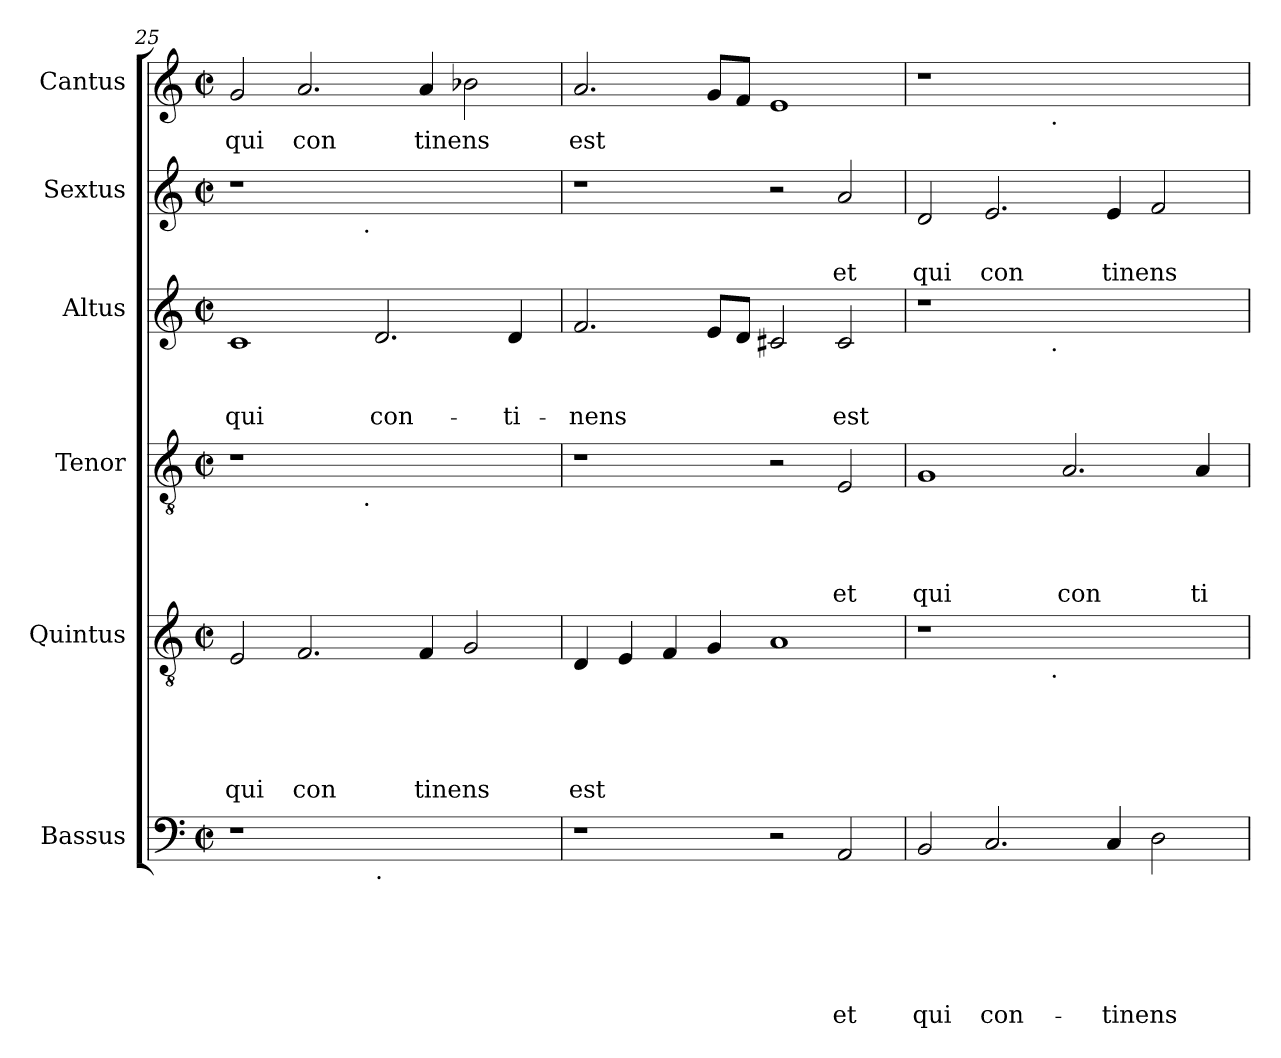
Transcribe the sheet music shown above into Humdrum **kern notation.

**kern	**text	**text	**text	**text	**text	**text	**kern	**text	**text	**text	**text	**text	**kern	**text	**text	**text	**text	**kern	**text	**text	**text	**kern	**text	**text	**kern	**text
*part6	*part6	*part6	*part6	*part6	*part6	*part6	*part5	*part5	*part5	*part5	*part5	*part5	*part4	*part4	*part4	*part4	*part4	*part3	*part3	*part3	*part3	*part2	*part2	*part2	*part1	*part1
*staff6	*staff6	*staff6	*staff6	*staff6	*staff6	*staff6	*staff5	*staff5	*staff5	*staff5	*staff5	*staff5	*staff4	*staff4	*staff4	*staff4	*staff4	*staff3	*staff3	*staff3	*staff3	*staff2	*staff2	*staff2	*staff1	*staff1
*I"Bassus	*	*	*	*	*	*	*I"Quintus	*	*	*	*	*	*I"Tenor	*	*	*	*	*I"Altus	*	*	*	*I"Sextus	*	*	*I"Cantus	*
*clefF4	*	*	*	*	*	*	*clefGv2	*	*	*	*	*	*clefGv2	*	*	*	*	*clefG2	*	*	*	*clefG2	*	*	*clefG2	*
*k[]	*	*	*	*	*	*	*k[]	*	*	*	*	*	*k[]	*	*	*	*	*k[]	*	*	*	*k[]	*	*	*k[]	*
*C:	*	*	*	*	*	*	*C:	*	*	*	*	*	*C:	*	*	*	*	*C:	*	*	*	*C:	*	*	*C:	*
*M2/2	*	*	*	*	*	*	*M2/2	*	*	*	*	*	*M2/2	*	*	*	*	*M2/2	*	*	*	*M2/2	*	*	*M2/2	*
*met(c|)	*	*	*	*	*	*	*met(c|)	*	*	*	*	*	*met(c|)	*	*	*	*	*met(c|)	*	*	*	*met(c|)	*	*	*met(c|)	*
=25	=25	=25	=25	=25	=25	=25	=25	=25	=25	=25	=25	=25	=25	=25	=25	=25	=25	=25	=25	=25	=25	=25	=25	=25	=25	=25
!	!	!	!	!	!	!	!	!	!	!	!	!LO:LY:b	!	!	!	!	!	!	!	!	!LO:LY:b	!	!	!	!	!LO:LY:b
*	*	*	*	*	*	*	*	*	*	*	*	*	*^	*	*	*	*	*	*	*	*	*^	*	*	*	*
1r	.	.	.	.	.	.	2E/	.	.	.	.	qui	1r	2ryy	.	.	.	.	1c	.	.	qui	1r	2ryy	.	.	2g/	qui
!	!	!	!	!	!	!	!	!	!	!	!	!LO:LY:b	!	!	!	!	!	!	!	!	!	!	!	!	!	!	!	!LO:LY:b
.	.	.	.	.	.	.	2.F/	.	.	.	.	con	.	4...ryy	.	.	.	.	.	.	.	.	.	4...ryy	.	.	2.a/	con
!	!	!	!	!	!	!	!	!	!	!	!	!	!	!	!	!	!	!	!	!	!	!	!	!LO:TX:b:t=.	!	!	!	!
!	!	!	!	!	!	!	!	!	!	!	!	!	!	!LO:TX:b:t=.	!	!	!	!	!	!	!	!	!	!	!	!	!	!
.	.	.	.	.	.	.	.	.	.	.	.	.	.	1ryy	.	.	.	.	.	.	.	.	.	1ryy	.	.	.	.
!LO:TX:b:t=.	!	!	!	!	!	!	!	!	!	!	!	!	!	!	!	!	!	!	!	!	!	!	!	!	!	!	!	!
!	!	!	!	!	!	!	!	!	!	!	!	!	!	!	!	!	!	!	!	!	!	!LO:LY:b	!	!	!	!	!	!
1ryy	.	.	.	.	.	.	.	.	.	.	.	.	1ryy	.	.	.	.	.	2.d/	.	.	con-	1ryy	.	.	.	.	.
!	!	!	!	!	!	!	!	!	!	!	!	!LO:LY:b	!	!	!	!	!	!	!	!	!	!	!	!	!	!	!	!LO:LY:b
.	.	.	.	.	.	.	4F/	.	.	.	.	tinens	.	.	.	.	.	.	.	.	.	.	.	.	.	.	4a/	tinens
.	.	.	.	.	.	.	2G/	.	.	.	.	.	.	.	.	.	.	.	.	.	.	.	.	.	.	.	2b-X\	.
!	!	!	!	!	!	!	!	!	!	!	!	!	!	!	!	!	!	!	!	!	!	!LO:LY:b	!	!	!	!	!	!
.	.	.	.	.	.	.	.	.	.	.	.	.	.	.	.	.	.	.	4d/	.	.	-ti-	.	.	.	.	.	.
.	.	.	.	.	.	.	.	.	.	.	.	.	.	32ryy	.	.	.	.	.	.	.	.	.	32ryy	.	.	.	.
=26	=26	=26	=26	=26	=26	=26	=26	=26	=26	=26	=26	=26	=26	=26	=26	=26	=26	=26	=26	=26	=26	=26	=26	=26	=26	=26	=26	=26
!	!	!	!	!	!	!	!	!	!	!	!	!LO:LY:b	!	!	!	!	!	!	!	!	!	!LO:LY:b	!	!	!	!	!	!LO:LY:b
*	*	*	*	*	*	*	*	*	*	*	*	*	*v	*v	*	*	*	*	*	*	*	*	*v	*v	*	*	*	*
1r	.	.	.	.	.	.	4D/	.	.	.	.	est	1r	.	.	.	.	2.f/	.	.	-nens	1r	.	.	2.a/	est
.	.	.	.	.	.	.	4E/	.	.	.	.	.	.	.	.	.	.	.	.	.	.	.	.	.	.	.
.	.	.	.	.	.	.	4F/	.	.	.	.	.	.	.	.	.	.	.	.	.	.	.	.	.	.	.
.	.	.	.	.	.	.	4G/	.	.	.	.	.	.	.	.	.	.	8e/L	.	.	.	.	.	.	8g/L	.
.	.	.	.	.	.	.	.	.	.	.	.	.	.	.	.	.	.	8d/J	.	.	.	.	.	.	8f/J	.
2r	.	.	.	.	.	.	1A	.	.	.	.	.	2r	.	.	.	.	2c#X/	.	.	.	2r	.	.	1e	.
!	!	!	!	!	!	!LO:LY:b	!	!	!	!	!	!	!	!	!	!	!LO:LY:b	!	!	!	!LO:LY:b	!	!	!LO:LY:b	!	!
2AA/	.	.	.	.	.	et	.	.	.	.	.	.	2E/	.	.	.	et	2c#/	.	.	est	2a/	.	et	.	.
=27	=27	=27	=27	=27	=27	=27	=27	=27	=27	=27	=27	=27	=27	=27	=27	=27	=27	=27	=27	=27	=27	=27	=27	=27	=27	=27
!	!	!	!	!	!	!LO:LY:b	!	!	!	!	!	!	!	!	!	!	!LO:LY:b	!	!	!	!	!	!	!LO:LY:b	!	!
*	*	*	*	*	*	*	*^	*	*	*	*	*	*	*	*	*	*	*^	*	*	*	*	*	*	*^	*
2BB/	.	.	.	.	.	qui	1r	2ryy	.	.	.	.	.	1G	.	.	.	qui	1r	2ryy	.	.	.	2d/	.	qui	1r	2ryy	.
!	!	!	!	!	!	!LO:LY:b	!	!	!	!	!	!	!	!	!	!	!	!	!	!	!	!	!	!	!	!LO:LY:b	!	!	!
2.C/	.	.	.	.	.	con-	.	4...ryy	.	.	.	.	.	.	.	.	.	.	.	4...ryy	.	.	.	2.e/	.	con	.	4...ryy	.
!	!	!	!	!	!	!	!	!	!	!	!	!	!	!	!	!	!	!	!	!	!	!	!	!	!	!	!	!LO:TX:b:t=.	!
!	!	!	!	!	!	!	!	!	!	!	!	!	!	!	!	!	!	!	!	!LO:TX:b:t=.	!	!	!	!	!	!	!	!	!
!	!	!	!	!	!	!	!	!LO:TX:b:t=.	!	!	!	!	!	!	!	!	!	!	!	!	!	!	!	!	!	!	!	!	!
.	.	.	.	.	.	.	.	1ryy	.	.	.	.	.	.	.	.	.	.	.	1ryy	.	.	.	.	.	.	.	1ryy	.
!	!	!	!	!	!	!	!	!	!	!	!	!	!	!	!	!	!	!LO:LY:b	!	!	!	!	!	!	!	!	!	!	!
.	.	.	.	.	.	.	1ryy	.	.	.	.	.	.	2.A/	.	.	.	con	1ryy	.	.	.	.	.	.	.	1ryy	.	.
!	!	!	!	!	!	!LO:LY:b	!	!	!	!	!	!	!	!	!	!	!	!	!	!	!	!	!	!	!	!LO:LY:b	!	!	!
4C/	.	.	.	.	.	-tinens	.	.	.	.	.	.	.	.	.	.	.	.	.	.	.	.	.	4e/	.	tinens	.	.	.
2D\	.	.	.	.	.	.	.	.	.	.	.	.	.	.	.	.	.	.	.	.	.	.	.	2f/	.	.	.	.	.
!	!	!	!	!	!	!	!	!	!	!	!	!	!	!	!	!	!	!LO:LY:b	!	!	!	!	!	!	!	!	!	!	!
.	.	.	.	.	.	.	.	.	.	.	.	.	.	4A/	.	.	.	ti	.	.	.	.	.	.	.	.	.	.	.
.	.	.	.	.	.	.	.	32ryy	.	.	.	.	.	.	.	.	.	.	.	32ryy	.	.	.	.	.	.	.	32ryy	.
*	*	*	*	*	*	*	*v	*v	*	*	*	*	*	*	*	*	*	*	*v	*v	*	*	*	*	*	*	*v	*v	*
=	=	=	=	=	=	=	=	=	=	=	=	=	=	=	=	=	=	=	=	=	=	=	=	=	=	=
*-	*-	*-	*-	*-	*-	*-	*-	*-	*-	*-	*-	*-	*-	*-	*-	*-	*-	*-	*-	*-	*-	*-	*-	*-	*-	*-
